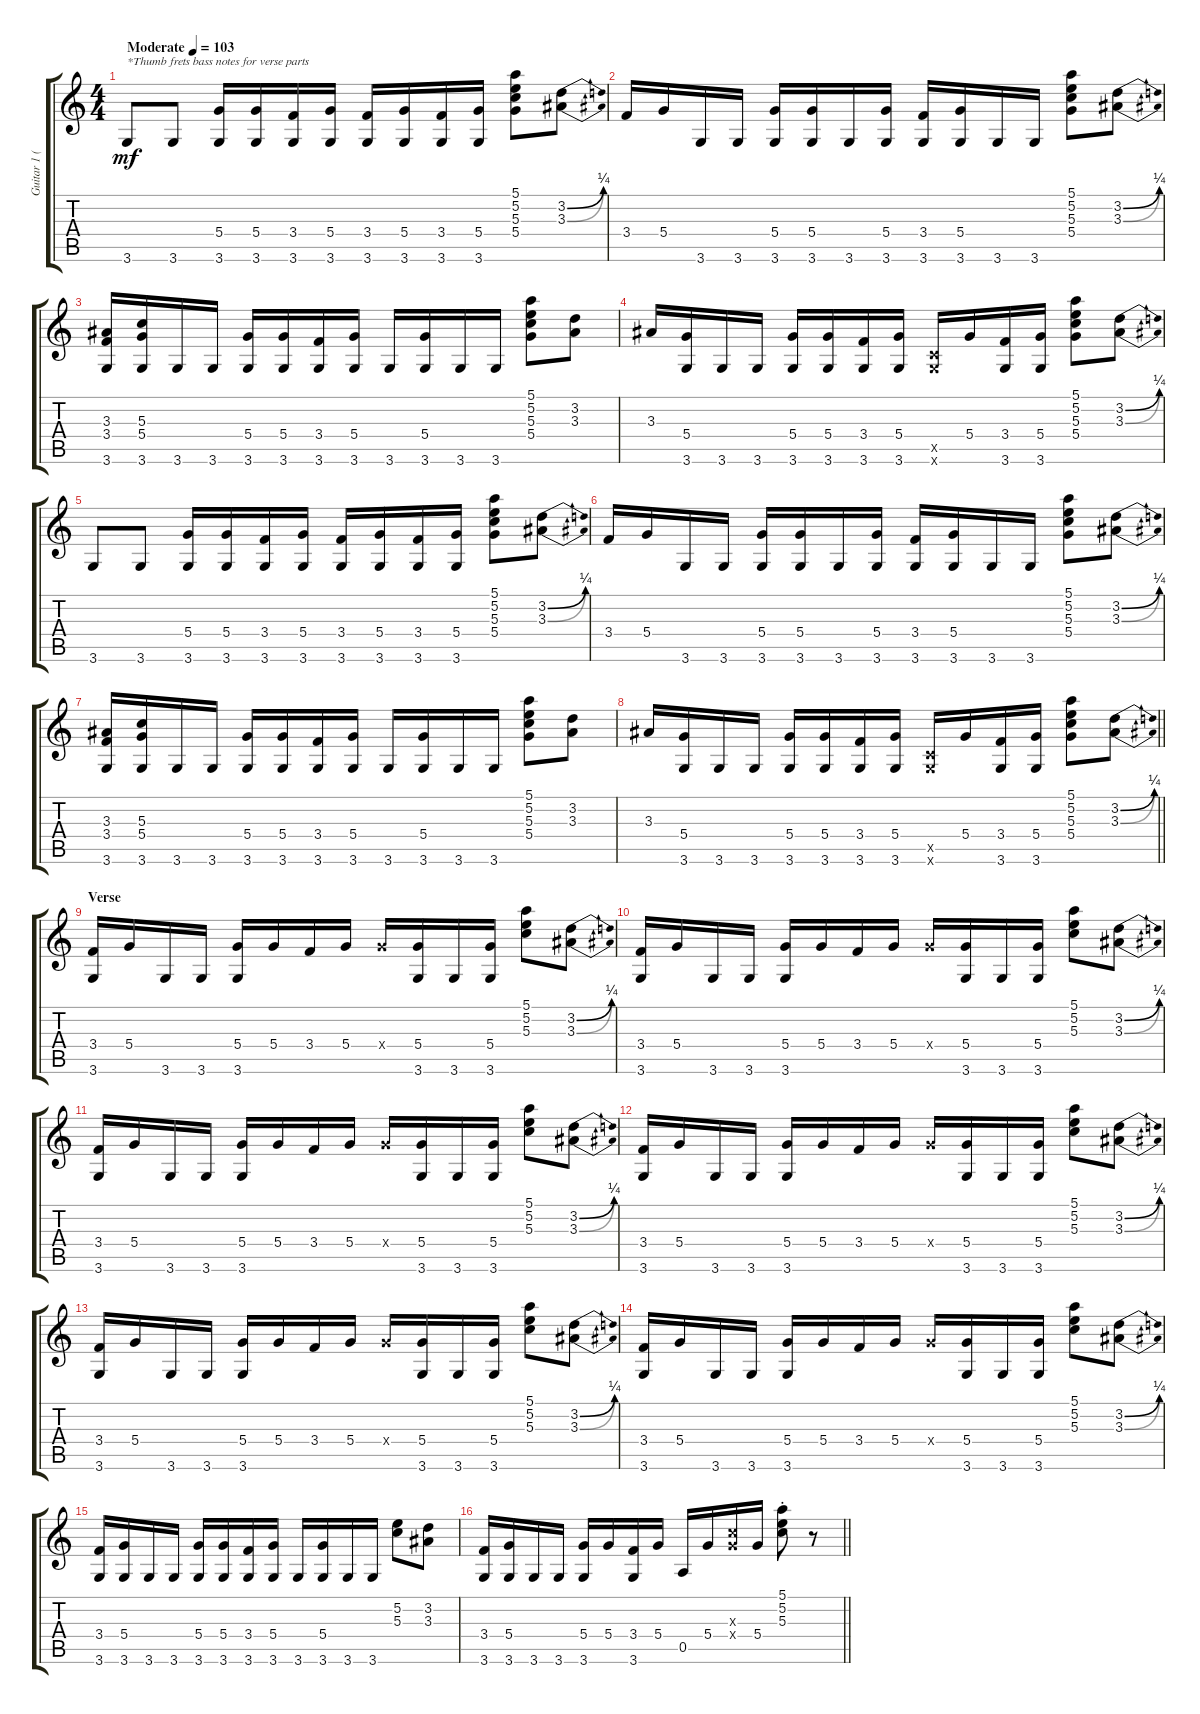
\track ("Guitar 1 (Clean)" "Guitar 1 (") {instrument electricguitarclean}
\staff {score tabs}
\tuning (E4 B3 G3 D3 A2 E2) {hide}
\ts (4 4)
\tempo (103 "Moderate")
\clef g2
\ks c
3.6.8{txt "*Thumb frets bass notes for verse parts" dy mf instrument electricguitarclean} 3.6.8 (5.4 3.6).16 (5.4 3.6).16 (3.4 3.6).16 (5.4 3.6).16 (3.4 3.6).16 (5.4 3.6).16 (3.4 3.6).16 (5.4 3.6).16 (5.1 5.2 5.3 5.4).8 (3.2{be (bend 0 0 60 1)} 3.3{be (bend 0 0 60 1)}).8 |
3.4.16 5.4.16 3.6.16 3.6.16 (5.4 3.6).16 (5.4 3.6).16 3.6.16 (5.4 3.6).16 (3.4 3.6).16 (5.4 3.6).16 3.6.16 3.6.16 (5.1 5.2 5.3 5.4).8 (3.2{be (bend 0 0 60 1)} 3.3{be (bend 0 0 60 1)}).8 |
(3.3 3.4 3.6).16 (5.3 5.4 3.6).16 3.6.16 3.6.16 (5.4 3.6).16 (5.4 3.6).16 (3.4 3.6).16 (5.4 3.6).16 3.6.16 (5.4 3.6).16 3.6.16 3.6.16 (5.1 5.2 5.3 5.4).8 (3.2 3.3).8 |
3.3.16 (5.4 3.6).16 3.6.16 3.6.16 (5.4 3.6).16 (5.4 3.6).16 (3.4 3.6).16 (5.4 3.6).16 (3.5{x} 3.6{x}).16 5.4.16 (3.4 3.6).16 (5.4 3.6).16 (5.1 5.2 5.3 5.4).8 (3.2{be (bend 0 0 60 1)} 3.3{be (bend 0 0 60 1)}).8 |
3.6.8 3.6.8 (5.4 3.6).16 (5.4 3.6).16 (3.4 3.6).16 (5.4 3.6).16 (3.4 3.6).16 (5.4 3.6).16 (3.4 3.6).16 (5.4 3.6).16 (5.1 5.2 5.3 5.4).8 (3.2{be (bend 0 0 60 1)} 3.3{be (bend 0 0 60 1)}).8 |
3.4.16 5.4.16 3.6.16 3.6.16 (5.4 3.6).16 (5.4 3.6).16 3.6.16 (5.4 3.6).16 (3.4 3.6).16 (5.4 3.6).16 3.6.16 3.6.16 (5.1 5.2 5.3 5.4).8 (3.2{be (bend 0 0 60 1)} 3.3{be (bend 0 0 60 1)}).8 |
(3.3 3.4 3.6).16 (5.3 5.4 3.6).16 3.6.16 3.6.16 (5.4 3.6).16 (5.4 3.6).16 (3.4 3.6).16 (5.4 3.6).16 3.6.16 (5.4 3.6).16 3.6.16 3.6.16 (5.1 5.2 5.3 5.4).8 (3.2 3.3).8 |
\barLineRight lightlight
3.3.16 (5.4 3.6).16 3.6.16 3.6.16 (5.4 3.6).16 (5.4 3.6).16 (3.4 3.6).16 (5.4 3.6).16 (3.5{x} 3.6{x}).16 5.4.16 (3.4 3.6).16 (5.4 3.6).16 (5.1 5.2 5.3 5.4).8 (3.2{be (bend 0 0 60 1)} 3.3{be (bend 0 0 60 1)}).8 |
\section ("" "Verse")
(3.4 3.6).16 5.4.16 3.6.16 3.6.16 (5.4 3.6).16 5.4.16 3.4.16 5.4.16 5.4{x}.16 (5.4 3.6).16 3.6.16 (5.4 3.6).16 (5.1 5.2 5.3).8 (3.2{be (bend 0 0 60 1)} 3.3{be (bend 0 0 60 1)}).8 |
(3.4 3.6).16 5.4.16 3.6.16 3.6.16 (5.4 3.6).16 5.4.16 3.4.16 5.4.16 5.4{x}.16 (5.4 3.6).16 3.6.16 (5.4 3.6).16 (5.1 5.2 5.3).8 (3.2{be (bend 0 0 60 1)} 3.3{be (bend 0 0 60 1)}).8 |
(3.4 3.6).16 5.4.16 3.6.16 3.6.16 (5.4 3.6).16 5.4.16 3.4.16 5.4.16 5.4{x}.16 (5.4 3.6).16 3.6.16 (5.4 3.6).16 (5.1 5.2 5.3).8 (3.2{be (bend 0 0 60 1)} 3.3{be (bend 0 0 60 1)}).8 |
(3.4 3.6).16 5.4.16 3.6.16 3.6.16 (5.4 3.6).16 5.4.16 3.4.16 5.4.16 5.4{x}.16 (5.4 3.6).16 3.6.16 (5.4 3.6).16 (5.1 5.2 5.3).8 (3.2{be (bend 0 0 60 1)} 3.3{be (bend 0 0 60 1)}).8 |
(3.4 3.6).16 5.4.16 3.6.16 3.6.16 (5.4 3.6).16 5.4.16 3.4.16 5.4.16 5.4{x}.16 (5.4 3.6).16 3.6.16 (5.4 3.6).16 (5.1 5.2 5.3).8 (3.2{be (bend 0 0 60 1)} 3.3{be (bend 0 0 60 1)}).8 |
(3.4 3.6).16 5.4.16 3.6.16 3.6.16 (5.4 3.6).16 5.4.16 3.4.16 5.4.16 5.4{x}.16 (5.4 3.6).16 3.6.16 (5.4 3.6).16 (5.1 5.2 5.3).8 (3.2{be (bend 0 0 60 1)} 3.3{be (bend 0 0 60 1)}).8 |
(3.4 3.6).16 (5.4 3.6).16 3.6.16 3.6.16 (5.4 3.6).16 (5.4 3.6).16 (3.4 3.6).16 (5.4 3.6).16 3.6.16 (5.4 3.6).16 3.6.16 3.6.16 (5.2 5.3).8 (3.2 3.3).8 |
\barLineRight lightlight
(3.4 3.6).16 (5.4 3.6).16 3.6.16 3.6.16 (5.4 3.6).16 5.4.16 (3.4 3.6).16 5.4.16 0.5.16 5.4.16 (5.3{x} 5.4{x}).16 5.4.16 (5.1{st} 5.2{st} 5.3{st}).8 r.8
